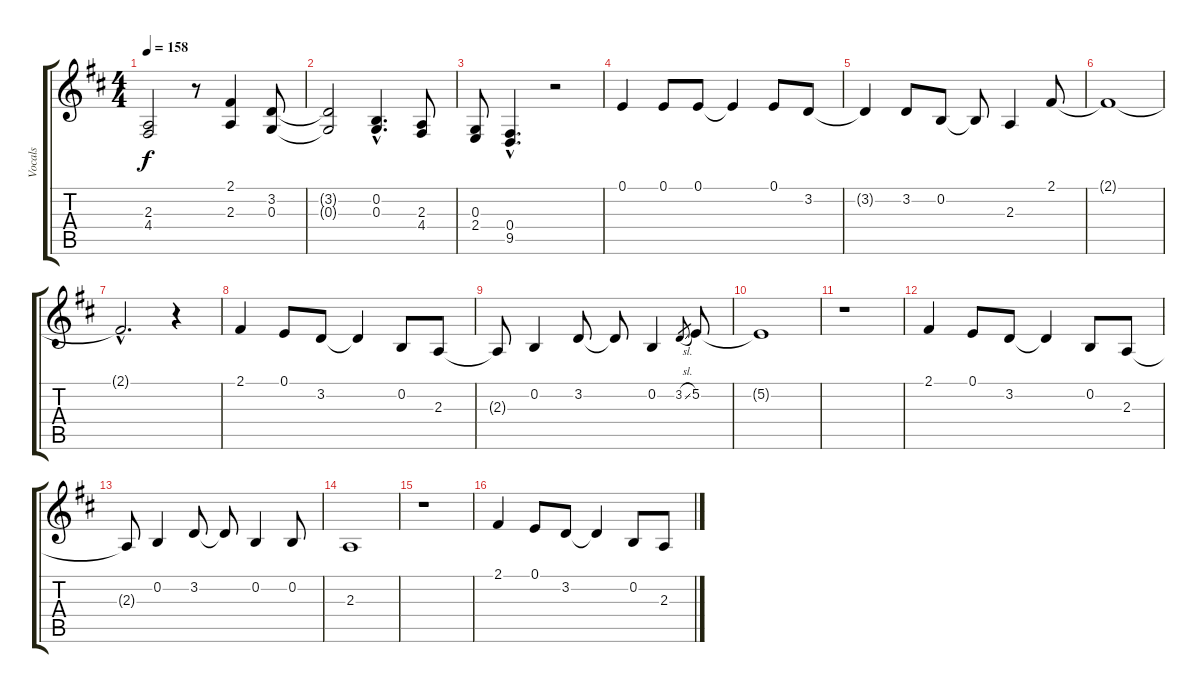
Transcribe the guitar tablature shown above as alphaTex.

\track ("Vocals" "Vocals") {instrument tenorsax}
\staff {score tabs}
\tuning (E4 B3 G3 D3 A2 E2) {hide}
\ts (4 4)
\tempo 158
\clef g2
\ks d
(2.3{t} 4.4{t}).2{dy f} r.8 (2.1 2.3).4 (3.2 0.3).8 |
(3.2{t} 0.3{t}).2 (0.2{hac} 0.3{hac}).4{d} (2.3 4.4).8 |
(0.3 2.4).8 (0.4{hac} 9.5{hac}).4{d} r.2 |
0.1.4 0.1.8 0.1.8 0.1{t}.4 0.1.8 3.2.8 |
3.2{t}.4 3.2.8 0.2.8 0.2{t}.8 2.3.4 2.1.8 |
2.1{t}.1 |
2.1{hac t}.2{d} r.4 |
2.1.4 0.1.8 3.2.8 3.2{t}.4 0.2.8 2.3.8 |
2.3{t}.8 0.2.4 3.2.8 3.2{t}.8 0.2.4 3.2{sl}.8{gr} 5.2.8 |
5.2{t}.1 |
r.1 |
2.1.4 0.1.8 3.2.8 3.2{t}.4 0.2.8 2.3.8 |
2.3{t}.8 0.2.4 3.2.8 3.2{t}.8 0.2.4 0.2.8 |
2.3.1 |
r.1 |
2.1.4 0.1.8 3.2.8 3.2{t}.4 0.2.8 2.3.8
